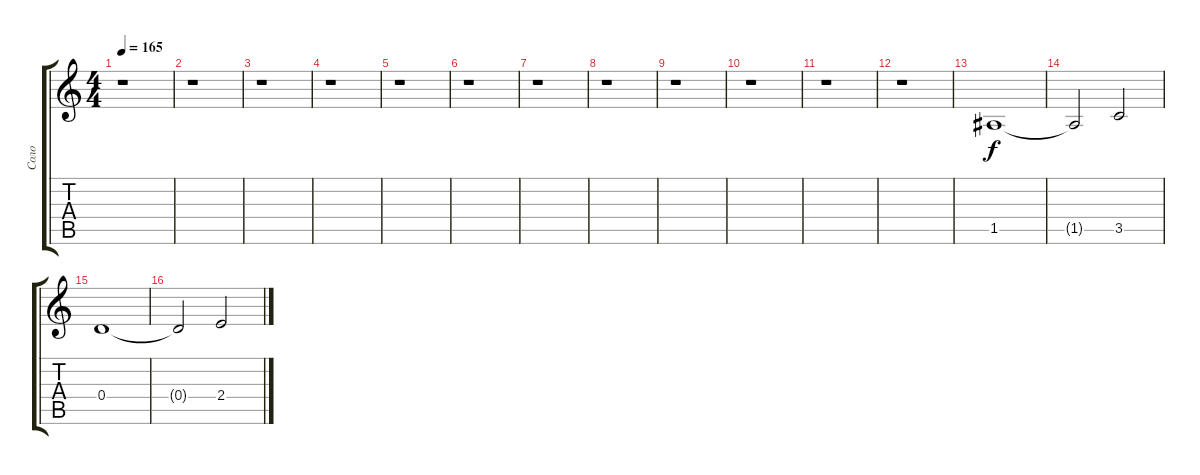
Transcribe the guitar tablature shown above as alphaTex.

\track ("Соло" "Соло") {instrument distortionguitar}
\staff {score tabs}
\tuning (E4 B3 G3 D3 A2 E2) {hide}
\ts (4 4)
\tempo 165
\clef g2
\ks c
r.1{dy f} |
r.1 |
r.1 |
r.1 |
r.1 |
r.1 |
r.1 |
r.1 |
r.1 |
r.1 |
r.1 |
r.1 |
1.5.1 |
1.5{t}.2 3.5.2 |
0.4.1 |
0.4{t}.2 2.4.2
